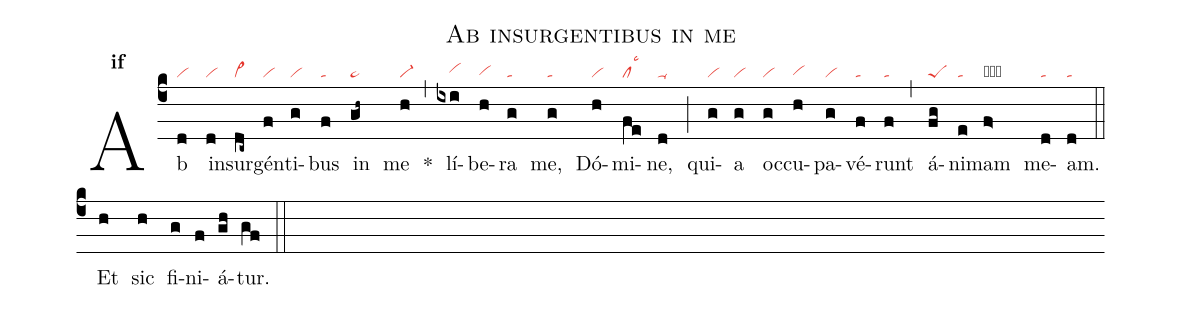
name:Ab insurgentibus in me;
office-part:an;
mode:1f;
nabc-lines:1;
%%
initial-style: 1;
name: Ab insurgentibus in me;
mode: 1;
office-part: Antiphona;
annotation: Ant.;
annotation: i f;
nabc-lines: 1;
%%
(c4) Ab(d|vi) in(d|vi)sur(dc~|vi>)gén(f|vi)ti(g|vi)bus(f|ta) in(gh~|ta>) me(h|vi-) <sp>*</sp>(,) lí(ixi|////vihh)be(h|vihg)ra(g|ta) me,(g|ta) Dó(h|vi)mi(fe|cllsc3)ne,(d|ta-) (;) qui(g|vi)a(g|vi) oc(g|vi)cu(h|vihg)pa(g|vi)vé(f|ta)runt(f|ta) (,) á(fg|peS)ni(e|ta)mam(f>|nvi>) me(d|ta)am.(d|ta) (::)

<eu> Et(h) sic(h) fi(g)ni(f)á(gh)tur.(gf) </eu> (::)
